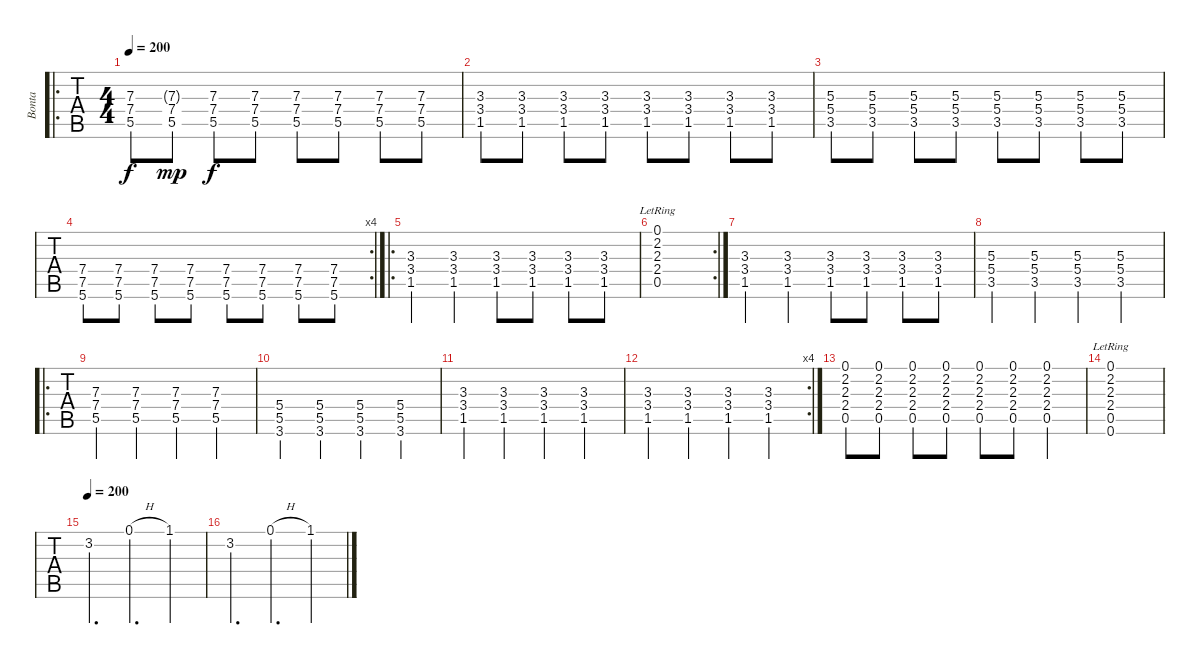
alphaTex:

\track ("Bonta" "Bonta") {instrument electricguitarclean}
\staff {tabs}
\tuning (E4 B3 G3 D3 A2 E2) {hide}
\ro
\ts (4 4)
\tempo 200
\clef g2
\ks c
(7.3 7.4 5.5).8{dy f} (7.3{g} 7.4 5.5).8{dy mp} (7.3 7.4 5.5).8{dy f} (7.3 7.4 5.5).8 (7.3 7.4 5.5).8 (7.3 7.4 5.5).8 (7.3 7.4 5.5).8 (7.3 7.4 5.5).8 |
(3.3 3.4 1.5).8 (3.3 3.4 1.5).8 (3.3 3.4 1.5).8 (3.3 3.4 1.5).8 (3.3 3.4 1.5).8 (3.3 3.4 1.5).8 (3.3 3.4 1.5).8 (3.3 3.4 1.5).8 |
(5.3 5.4 3.5).8 (5.3 5.4 3.5).8 (5.3 5.4 3.5).8 (5.3 5.4 3.5).8 (5.3 5.4 3.5).8 (5.3 5.4 3.5).8 (5.3 5.4 3.5).8 (5.3 5.4 3.5).8 |
\rc 4
(7.4 7.5 5.6).8 (7.4 7.5 5.6).8 (7.4 7.5 5.6).8 (7.4 7.5 5.6).8 (7.4 7.5 5.6).8 (7.4 7.5 5.6).8 (7.4 7.5 5.6).8 (7.4 7.5 5.6).8 |
\ro
(3.3 3.4 1.5).4 (3.3 3.4 1.5).4 (3.3 3.4 1.5).8 (3.3 3.4 1.5).8 (3.3 3.4 1.5).8 (3.3 3.4 1.5).8 |
\rc 2
(0.1{lr} 2.2 2.3 2.4 0.5).1 |
(3.3 3.4 1.5).4 (3.3 3.4 1.5).4 (3.3 3.4 1.5).8 (3.3 3.4 1.5).8 (3.3 3.4 1.5).8 (3.3 3.4 1.5).8 |
(5.3 5.4 3.5).4 (5.3 5.4 3.5).4 (5.3 5.4 3.5).4 (5.3 5.4 3.5).4 |
\ro
(7.3 7.4 5.5).4 (7.3 7.4 5.5).4 (7.3 7.4 5.5).4 (7.3 7.4 5.5).4 |
(5.4 5.5 3.6).4 (5.4 5.5 3.6).4 (5.4 5.5 3.6).4 (5.4 5.5 3.6).4 |
(3.3 3.4 1.5).4 (3.3 3.4 1.5).4 (3.3 3.4 1.5).4 (3.3 3.4 1.5).4 |
\rc 4
(3.3 3.4 1.5).4 (3.3 3.4 1.5).4 (3.3 3.4 1.5).4 (3.3 3.4 1.5).4 |
(0.1 2.2 2.3 2.4 0.5).8 (0.1 2.2 2.3 2.4 0.5).8 (0.1 2.2 2.3 2.4 0.5).8 (0.1 2.2 2.3 2.4 0.5).8 (0.1 2.2 2.3 2.4 0.5).8 (0.1 2.2 2.3 2.4 0.5).8 (0.1 2.2 2.3 2.4 0.5).4 |
(0.1{lr} 2.2{lr} 2.3{lr} 2.4{lr} 0.5{lr} 0.6{lr}).1 |
\tempo 200
3.2.4{d} 0.1{h}.4{d} 1.1.4 |
3.2.4{d} 0.1{h}.4{d} 1.1.4
